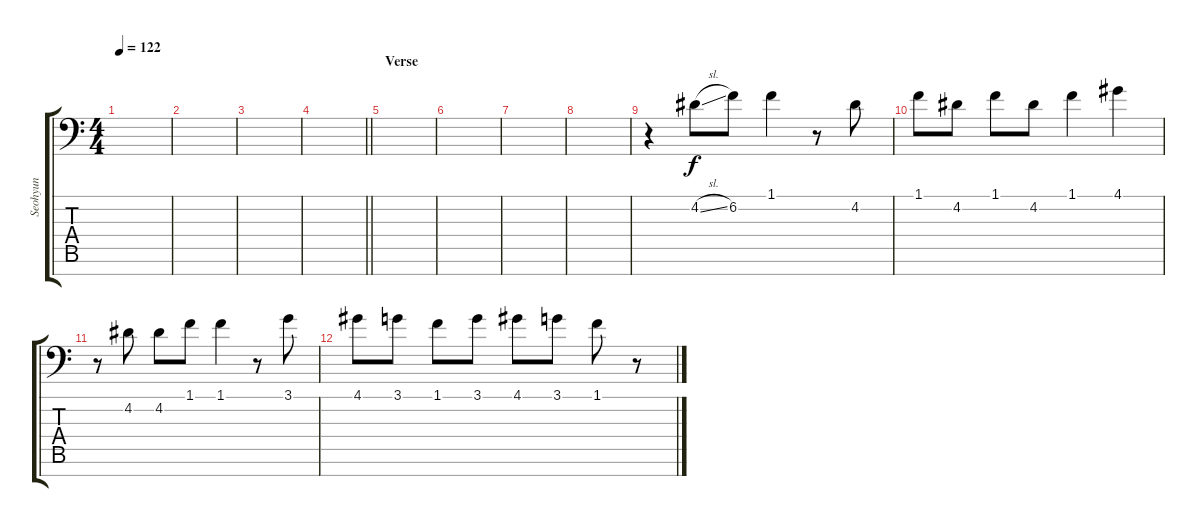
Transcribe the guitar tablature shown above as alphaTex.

\track ("Seohyun" "Seohyun") {instrument piccolo}
\staff {score tabs}
\tuning (E4 B3 G3 D3 A2 E2 C-1) {hide}
\ts (4 4)
\tempo 122
\clef f4
\ks c
|
|
|
\barLineRight lightlight
|
\section ("" "Verse")
|
|
|
|
r.4{volume 16} 4.2{sl}.8 6.2.8 1.1.4 r.8 4.2.8 |
1.1.8 4.2.8 1.1.8 4.2.8 1.1.4 4.1.4 |
r.8 4.2.8 4.2.8 1.1.8 1.1.4 r.8 3.1.8 |
4.1.8 3.1.8 1.1.8 3.1.8 4.1.8 3.1.8 1.1.8 r.8
